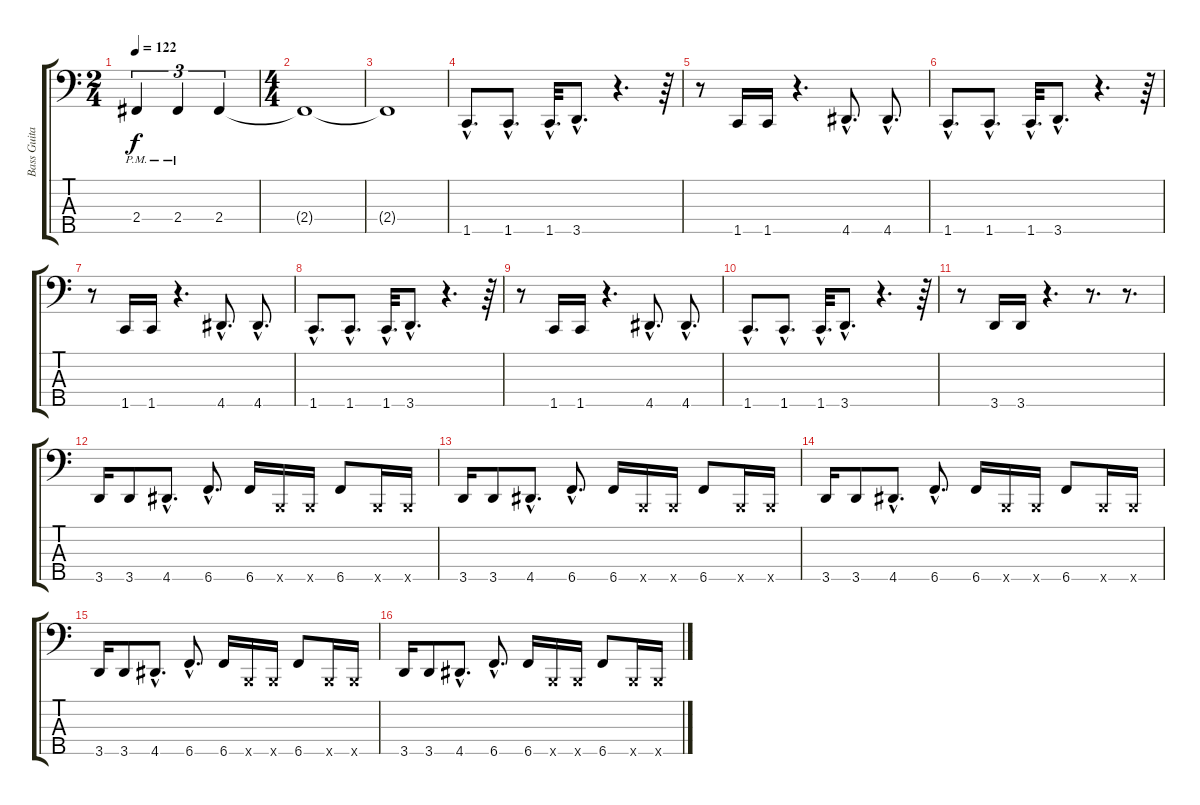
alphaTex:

\track ("Bass Guitar" "Bass Guita") {instrument electricbasspick}
\staff {score tabs}
\tuning (G2 D2 A1 E1 B0) {hide}
\ts (2 4)
\tempo 122
\clef f4
\ks c
2.4{pm}.4{tu (3 2) dy f} 2.4{pm}.4{tu (3 2)} 2.4.4{tu (3 2)} |
\ts (4 4)
2.4{t}.1 |
2.4{t}.1 |
1.5{hac}.8{d} 1.5{hac}.8{d} 1.5{hac}.32{d} 3.5{hac}.8{d} r.4{d} r.64 |
r.8 1.5.16 1.5.16 r.4{d} 4.5{hac}.8{d} 4.5{hac}.8{d} |
1.5{hac}.8{d} 1.5{hac}.8{d} 1.5{hac}.32{d} 3.5{hac}.8{d} r.4{d} r.64 |
r.8 1.5.16 1.5.16 r.4{d} 4.5{hac}.8{d} 4.5{hac}.8{d} |
1.5{hac}.8{d} 1.5{hac}.8{d} 1.5{hac}.32{d} 3.5{hac}.8{d} r.4{d} r.64 |
r.8 1.5.16 1.5.16 r.4{d} 4.5{hac}.8{d} 4.5{hac}.8{d} |
1.5{hac}.8{d} 1.5{hac}.8{d} 1.5{hac}.32{d} 3.5{hac}.8{d} r.4{d} r.64 |
r.8 3.5.16 3.5.16 r.4{d} r.8{d} r.8{d} |
3.5.16 3.5.8 4.5{hac}.8{d} 6.5{hac}.8{d} 6.5.16 0.5{x}.16 0.5{x}.16 6.5.8 0.5{x}.16 0.5{x}.16 |
3.5.16 3.5.8 4.5{hac}.8{d} 6.5{hac}.8{d} 6.5.16 0.5{x}.16 0.5{x}.16 6.5.8 0.5{x}.16 0.5{x}.16 |
3.5.16 3.5.8 4.5{hac}.8{d} 6.5{hac}.8{d} 6.5.16 0.5{x}.16 0.5{x}.16 6.5.8 0.5{x}.16 0.5{x}.16 |
3.5.16 3.5.8 4.5{hac}.8{d} 6.5{hac}.8{d} 6.5.16 0.5{x}.16 0.5{x}.16 6.5.8 0.5{x}.16 0.5{x}.16 |
3.5.16 3.5.8 4.5{hac}.8{d} 6.5{hac}.8{d} 6.5.16 0.5{x}.16 0.5{x}.16 6.5.8 0.5{x}.16 0.5{x}.16
